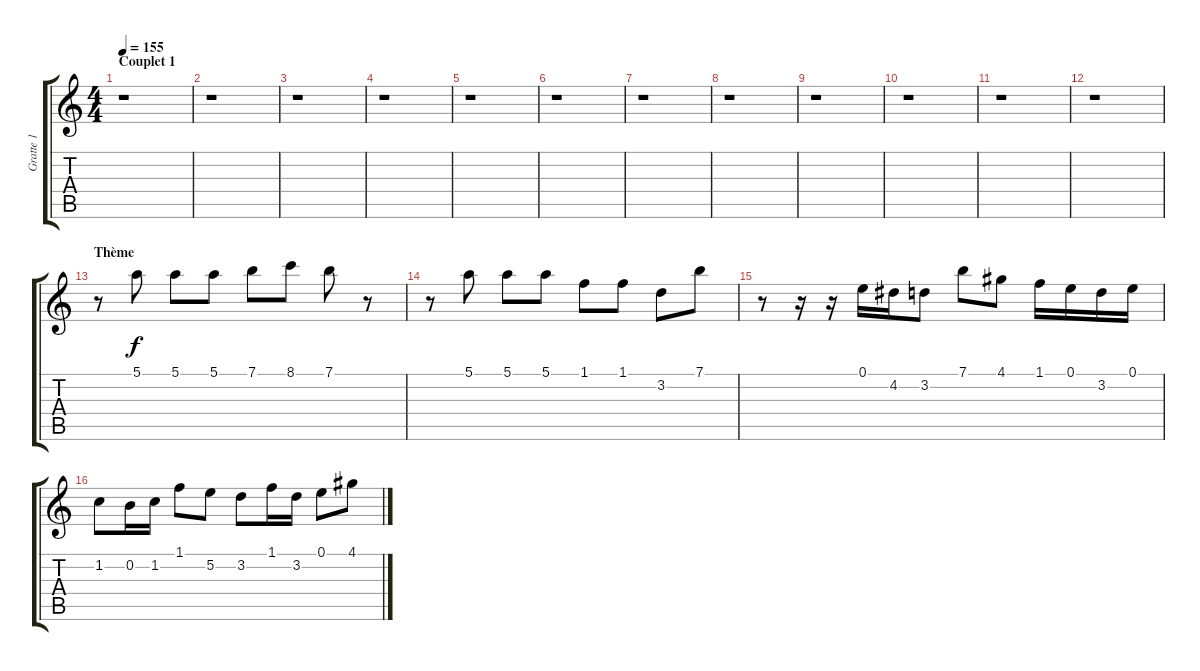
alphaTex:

\track ("Gratte 1" "Gratte 1") {instrument overdrivenguitar}
\staff {score tabs}
\tuning (E4 B3 G3 D3 A2 E2) {hide}
\ts (4 4)
\section ("" "Couplet 1")
\tempo 155
\clef g2
\ks c
r.1{dy f} |
r.1 |
r.1 |
r.1 |
r.1 |
r.1 |
r.1 |
r.1 |
r.1 |
r.1 |
r.1 |
r.1 |
\section ("" "Thème")
r.8 5.1.8 5.1.8 5.1.8 7.1.8 8.1.8 7.1.8 r.8 |
r.8 5.1.8 5.1.8 5.1.8 1.1.8 1.1.8 3.2.8 7.1.8 |
r.8 r.16 r.16 0.1.16 4.2.16 3.2.8 7.1.8 4.1.8 1.1.16 0.1.16 3.2.16 0.1.16 |
1.2.8 0.2.16 1.2.16 1.1.8 5.2.8 3.2.8 1.1.16 3.2.16 0.1.8 4.1.8
